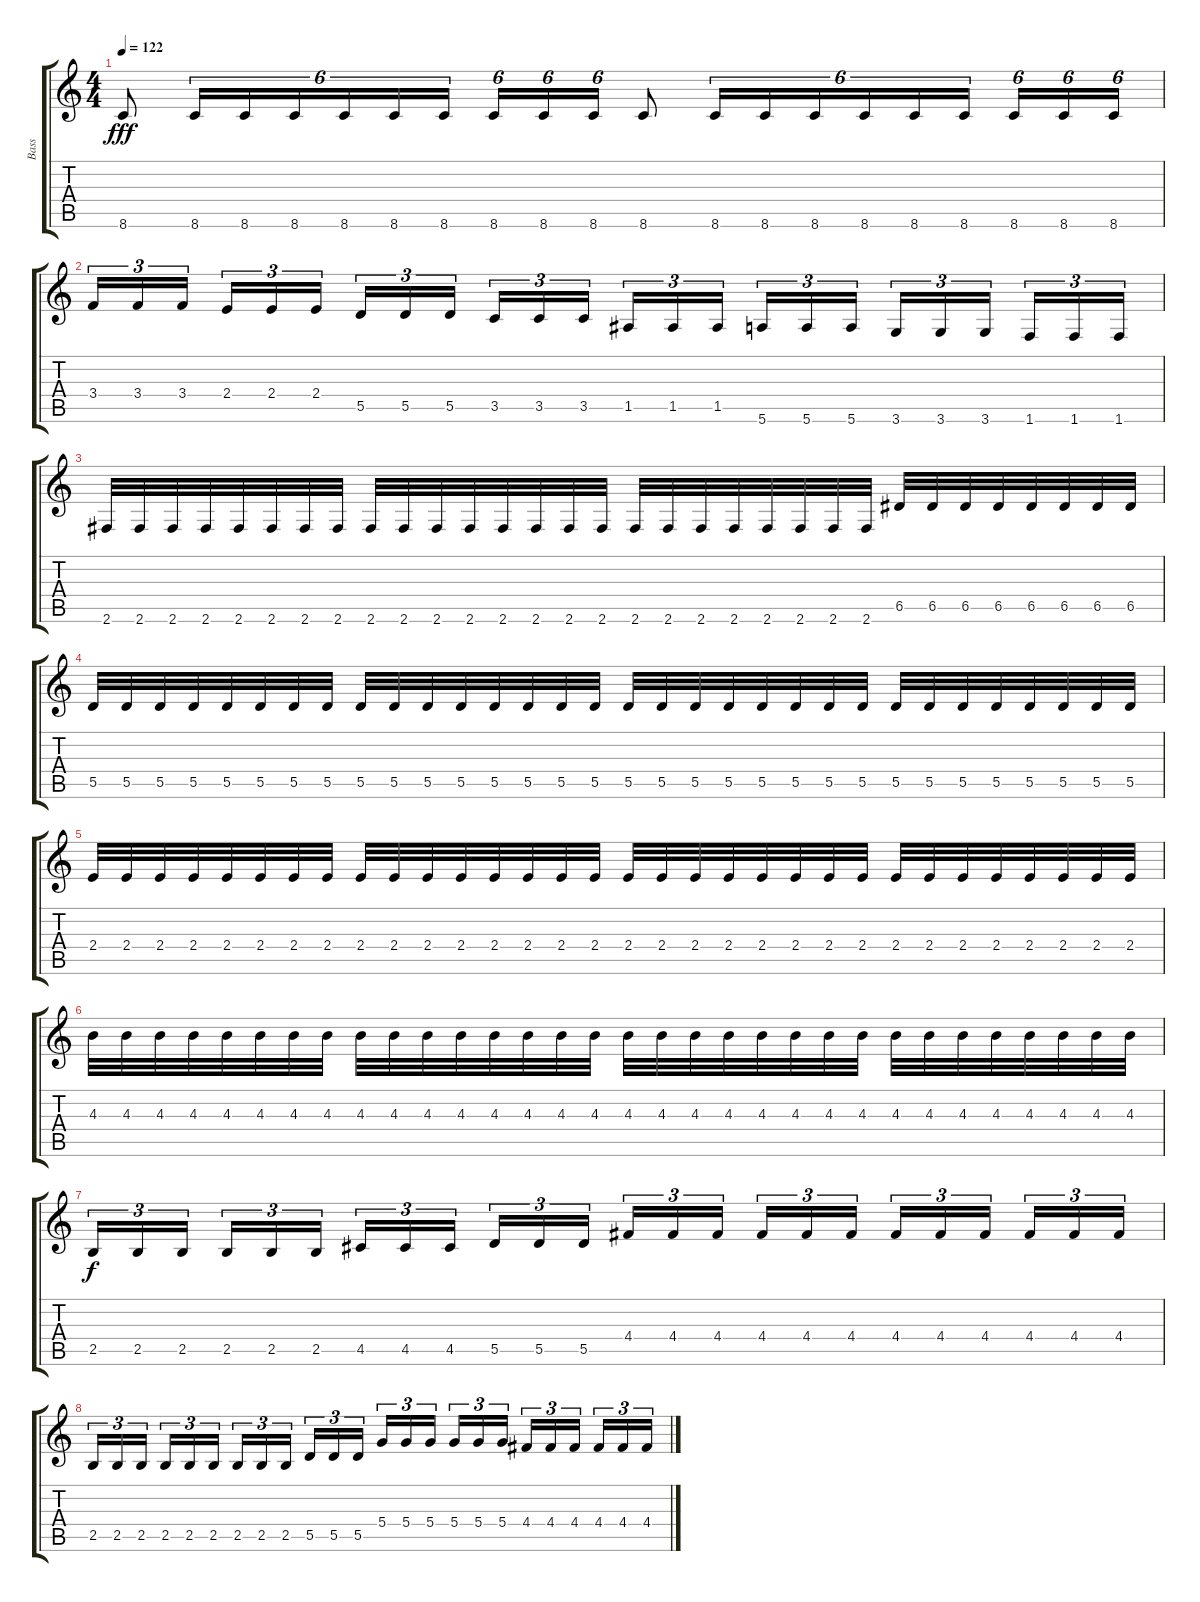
\track ("Bass" "Bass") {instrument fretlessbass}
\staff {score tabs}
\tuning (E4 B3 G3 D3 A2 E2) {hide}
\ts (4 4)
\tempo 122
\clef g2
\ks c
8.6.8{dy fff} 8.6.16{tu (6 4)} 8.6.16{tu (6 4)} 8.6.16{tu (6 4)} 8.6.16{tu (6 4)} 8.6.16{tu (6 4)} 8.6.16{tu (6 4) beam splitsecondary} 8.6.16{tu (6 4)} 8.6.16{tu (6 4)} 8.6.16{tu (6 4)} 8.6.8 8.6.16{tu (6 4)} 8.6.16{tu (6 4)} 8.6.16{tu (6 4)} 8.6.16{tu (6 4)} 8.6.16{tu (6 4)} 8.6.16{tu (6 4) beam splitsecondary} 8.6.16{tu (6 4)} 8.6.16{tu (6 4)} 8.6.16{tu (6 4)} |
3.4.16{tu (3 2)} 3.4.16{tu (3 2)} 3.4.16{tu (3 2) beam splitsecondary} 2.4.16{tu (3 2)} 2.4.16{tu (3 2)} 2.4.16{tu (3 2)} 5.5.16{tu (3 2)} 5.5.16{tu (3 2)} 5.5.16{tu (3 2) beam splitsecondary} 3.5.16{tu (3 2)} 3.5.16{tu (3 2)} 3.5.16{tu (3 2)} 1.5.16{tu (3 2)} 1.5.16{tu (3 2)} 1.5.16{tu (3 2) beam splitsecondary} 5.6.16{tu (3 2)} 5.6.16{tu (3 2)} 5.6.16{tu (3 2)} 3.6.16{tu (3 2)} 3.6.16{tu (3 2)} 3.6.16{tu (3 2) beam splitsecondary} 1.6.16{tu (3 2)} 1.6.16{tu (3 2)} 1.6.16{tu (3 2)} |
2.6.32 2.6.32 2.6.32 2.6.32 2.6.32 2.6.32 2.6.32 2.6.32 2.6.32 2.6.32 2.6.32 2.6.32 2.6.32 2.6.32 2.6.32 2.6.32 2.6.32 2.6.32 2.6.32 2.6.32 2.6.32 2.6.32 2.6.32 2.6.32 6.5.32 6.5.32 6.5.32 6.5.32 6.5.32 6.5.32 6.5.32 6.5.32 |
5.5.32 5.5.32 5.5.32 5.5.32 5.5.32 5.5.32 5.5.32 5.5.32 5.5.32 5.5.32 5.5.32 5.5.32 5.5.32 5.5.32 5.5.32 5.5.32 5.5.32 5.5.32 5.5.32 5.5.32 5.5.32 5.5.32 5.5.32 5.5.32 5.5.32 5.5.32 5.5.32 5.5.32 5.5.32 5.5.32 5.5.32 5.5.32 |
2.4.32 2.4.32 2.4.32 2.4.32 2.4.32 2.4.32 2.4.32 2.4.32 2.4.32 2.4.32 2.4.32 2.4.32 2.4.32 2.4.32 2.4.32 2.4.32 2.4.32 2.4.32 2.4.32 2.4.32 2.4.32 2.4.32 2.4.32 2.4.32 2.4.32 2.4.32 2.4.32 2.4.32 2.4.32 2.4.32 2.4.32 2.4.32 |
4.3.32 4.3.32 4.3.32 4.3.32 4.3.32 4.3.32 4.3.32 4.3.32 4.3.32 4.3.32 4.3.32 4.3.32 4.3.32 4.3.32 4.3.32 4.3.32 4.3.32 4.3.32 4.3.32 4.3.32 4.3.32 4.3.32 4.3.32 4.3.32 4.3.32 4.3.32 4.3.32 4.3.32 4.3.32 4.3.32 4.3.32 4.3.32 |
2.5.16{tu (3 2) dy f} 2.5.16{tu (3 2)} 2.5.16{tu (3 2) beam splitsecondary} 2.5.16{tu (3 2)} 2.5.16{tu (3 2)} 2.5.16{tu (3 2)} 4.5.16{tu (3 2)} 4.5.16{tu (3 2)} 4.5.16{tu (3 2) beam splitsecondary} 5.5.16{tu (3 2)} 5.5.16{tu (3 2)} 5.5.16{tu (3 2)} 4.4.16{tu (3 2)} 4.4.16{tu (3 2)} 4.4.16{tu (3 2) beam splitsecondary} 4.4.16{tu (3 2)} 4.4.16{tu (3 2)} 4.4.16{tu (3 2)} 4.4.16{tu (3 2)} 4.4.16{tu (3 2)} 4.4.16{tu (3 2) beam splitsecondary} 4.4.16{tu (3 2)} 4.4.16{tu (3 2)} 4.4.16{tu (3 2)} |
2.5.16{tu (3 2)} 2.5.16{tu (3 2)} 2.5.16{tu (3 2) beam splitsecondary} 2.5.16{tu (3 2)} 2.5.16{tu (3 2)} 2.5.16{tu (3 2)} 2.5.16{tu (3 2)} 2.5.16{tu (3 2)} 2.5.16{tu (3 2) beam splitsecondary} 5.5.16{tu (3 2)} 5.5.16{tu (3 2)} 5.5.16{tu (3 2)} 5.4.16{tu (3 2)} 5.4.16{tu (3 2)} 5.4.16{tu (3 2) beam splitsecondary} 5.4.16{tu (3 2)} 5.4.16{tu (3 2)} 5.4.16{tu (3 2)} 4.4.16{tu (3 2)} 4.4.16{tu (3 2)} 4.4.16{tu (3 2) beam splitsecondary} 4.4.16{tu (3 2)} 4.4.16{tu (3 2)} 4.4.16{tu (3 2)}
